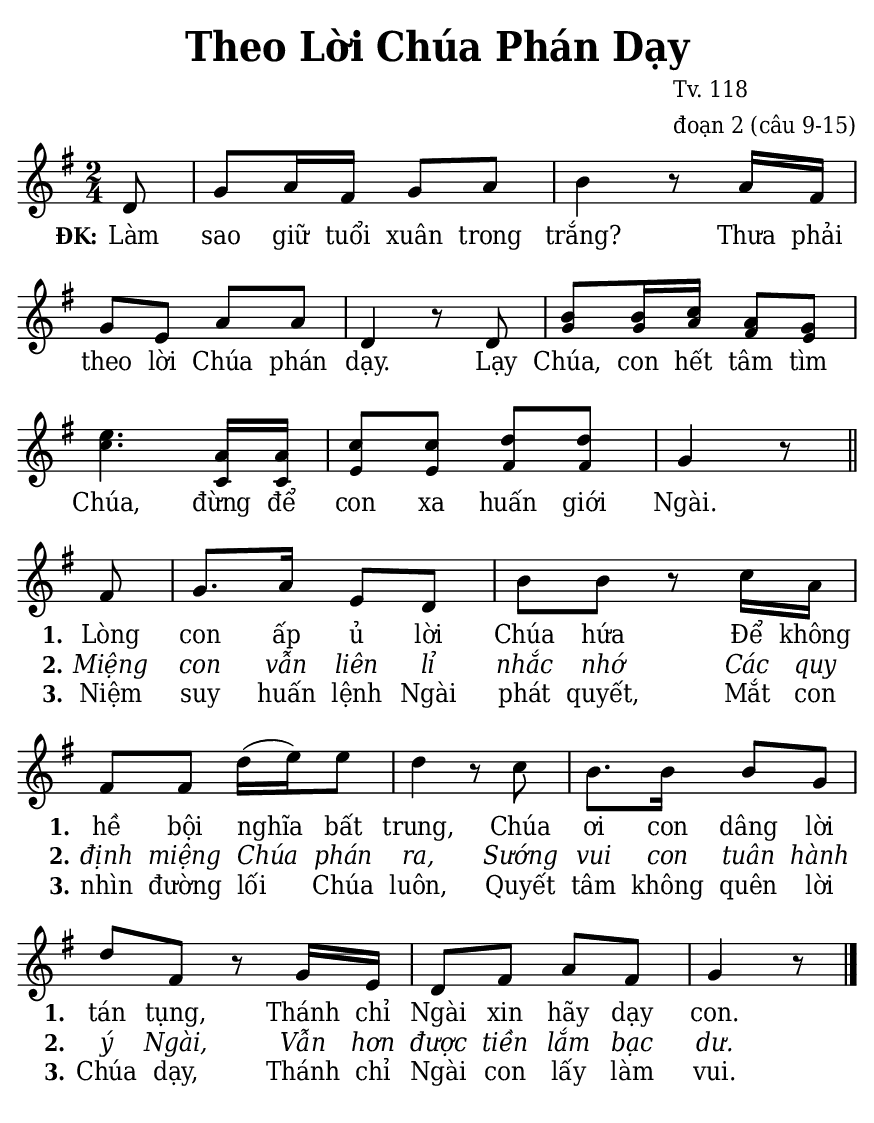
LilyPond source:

% Cài đặt chung\
\version "2.22.1"
\include "english.ly"

\header {
  title = \markup { \fontsize #1 "Theo Lời Chúa Phán Dạy" }
  composer = \markup {
    \column {
      \line { "Tv. 118" }
      \line { "đoạn 2 (câu 9-15)"  }
    }
  }
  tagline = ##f
}

% mã nguồn cho những chức năng chưa hỗ trợ trong phiên bản lilypond hiện tại
% cung cấp bởi cộng đồng lilypond khi gửi email đến lilypond-user@gnu.org
% Đổi kích thước nốt cho bè phụ
notBePhu =
#(define-music-function (font-size music) (number? ly:music?)
   (for-some-music
     (lambda (m)
       (if (music-is-of-type? m 'rhythmic-event)
           (begin
             (set! (ly:music-property m 'tweaks)
                   (cons `(font-size . ,font-size)
                         (ly:music-property m 'tweaks)))
             #t)
           #f))
     music)
   music)

% in số phiên khúc trên mỗi dòng
#(define (add-grob-definition grob-name grob-entry)
     (set! all-grob-descriptions
           (cons ((@@ (lily) completize-grob-entry)
                  (cons grob-name grob-entry))
                 all-grob-descriptions)))

#(add-grob-definition
    'StanzaNumberSpanner
    `((direction . ,LEFT)
      (font-series . bold)
      (padding . 1.0)
      (side-axis . ,X)
      (stencil . ,ly:text-interface::print)
      (X-offset . ,ly:side-position-interface::x-aligned-side)
      (Y-extent . ,grob::always-Y-extent-from-stencil)
      (meta . ((class . Spanner)
               (interfaces . (font-interface
                              side-position-interface
                              stanza-number-interface
                              text-interface))))))

\layout {
    \context {
      \Global
      \grobdescriptions #all-grob-descriptions
    }
    \context {
      \Score
      \remove Stanza_number_align_engraver
      \consists
        #(lambda (context)
           (let ((texts '())
                 (syllables '()))
             (make-engraver
              (acknowledgers
               ((stanza-number-interface engraver grob source-engraver)
                  (set! texts (cons grob texts)))
               ((lyric-syllable-interface engraver grob source-engraver)
                  (set! syllables (cons grob syllables))))
              ((stop-translation-timestep engraver)
                 (for-each
                  (lambda (text)
                    (for-each
                     (lambda (syllable)
                       (ly:pointer-group-interface::add-grob
                        text
                        'side-support-elements
                        syllable))
                     syllables))
                  texts)
                 (set! syllables '())))))
    }
    \context {
      \Lyrics
      \remove Stanza_number_engraver
      \consists
        #(lambda (context)
           (let ((text #f)
                 (last-stanza #f))
             (make-engraver
              ((process-music engraver)
                 (let ((stanza (ly:context-property context 'stanza #f)))
                   (if (and stanza (not (equal? stanza last-stanza)))
                       (let ((column (ly:context-property context
'currentCommandColumn)))
                         (set! last-stanza stanza)
                         (if text
                             (ly:spanner-set-bound! text RIGHT column))
                         (set! text (ly:engraver-make-grob engraver
'StanzaNumberSpanner '()))
                         (ly:grob-set-property! text 'text stanza)
                         (ly:spanner-set-bound! text LEFT column)))))
              ((finalize engraver)
                 (if text
                     (let ((column (ly:context-property context
'currentCommandColumn)))
                       (ly:spanner-set-bound! text RIGHT column)))))))
      \override StanzaNumberSpanner.horizon-padding = 10000
    }
}

stanzaReminderOff =
  \temporary \override StanzaNumberSpanner.after-line-breaking =
     #(lambda (grob)
        ;; Can be replaced with (not (first-broken-spanner? grob)) in 2.23.
        (if (let ((siblings (ly:spanner-broken-into (ly:grob-original grob))))
              (and (pair? siblings)
                   (not (eq? grob (car siblings)))))
            (ly:grob-suicide! grob)))

stanzaReminderOn = \undo \stanzaReminderOff
% kết thúc mã nguồn

% Nhạc phiên khúc
nhacPhienKhucSop = \relative c' {
  \partial 8 d8 |
  g a16 fs g8 a |
  b4 r8 a16 fs |
  g8 e a a |
  d,4 r8 d |
  b' b16 c a8 g |
  e'4. a,16 a |
  c8 c d d |
  g,4 r8 \bar "||"
  
  fs |
  g8. a16 e8 d |
  b' b r c16 a |
  fs8 fs d'16 (e) e8 |
  d4 r8 c |
  b8. b16 b8 g |
  d' fs, r g16 e |
  d8 fs a fs |
  g4 r8 \bar "|."
}

nhacPhienKhucAlto = \relative c' {
  d8 |
  g a16 fs g8 a |
  b4 r8 a16 fs |
  g8 e a a |
  d,4 r8 d |
  g8 g16 a fs8 e |
  c'4. c,16 c |
  e8 e fs fs |
  g4 r8
}

% Lời phiên khúc
loiPhienKhucSop = \lyrics {
  \stanzaReminderOff
  \set stanza = "ĐK:"
  Làm sao giữ tuổi xuân trong trắng?
  Thưa phải theo lời Chúa phán dạy.
  Lạy Chúa, con hết tâm tìm Chúa,
  đừng để con xa huấn giới Ngài.
  \stanzaReminderOn
  <<
    {
      \set stanza = "1."
      Lòng con ấp ủ lời Chúa hứa
      Để không hề bội nghĩa bất trung,
      Chúa ơi con dâng lời tán tụng,
      Thánh chỉ Ngài xin hãy dạy con.
    }
    \new Lyrics {
	    \set associatedVoice = "beSop"
	    \set stanza = "2."
      \override Lyrics.LyricText.font-shape = #'italic
	    Miệng con vẫn liên lỉ nhắc nhớ
	    Các quy định miệng Chúa phán ra,
	    Sướng vui con tuân hành ý Ngài,
	    Vẫn hơn được tiền lắm bạc dư.
    }
    \new Lyrics {
	    \set associatedVoice = "beSop"
	    \set stanza = "3."
	    Niệm suy huấn lệnh Ngài phát quyết,
	    Mắt con nhìn đường lối Chúa luôn,
	    Quyết tâm không quên lời Chúa dạy,
	    Thánh chỉ Ngài con lấy làm vui.
    }
  >>
}

% Dàn trang
\paper {
  #(set-paper-size "a5")
  top-margin = 3\mm
  bottom-margin = 3\mm
  left-margin = 3\mm
  right-margin = 3\mm
  indent = #0
  #(define fonts
	 (make-pango-font-tree "Deja Vu Serif Condensed"
	 		       "Deja Vu Serif Condensed"
			       "Deja Vu Serif Condensed"
			       (/ 20 20)))
  print-page-number = ##f
  system-system-spacing = #'((basic-distance . 0.1) (padding . 3))
}

TongNhip = {
  \key g \major \time 2/4
  \set Timing.beamExceptions = #'()
  \set Timing.baseMoment = #(ly:make-moment 1/4)
}

\score {
  \new ChoirStaff <<
    \new Staff \with {
        \consists "Merge_rests_engraver"
        printPartCombineTexts = ##f
      }
      <<
      \new Voice \TongNhip \partCombine 
        \nhacPhienKhucSop
        \notBePhu -1 { \nhacPhienKhucAlto }
      \new NullVoice = beSop \nhacPhienKhucSop
      \new Lyrics \lyricsto beSop \loiPhienKhucSop
      >>
  >>
  \layout {
    \override Lyrics.LyricSpace.minimum-distance = #1.5
    \override Score.BarNumber.break-visibility = ##(#f #f #f)
    \override Score.SpacingSpanner.uniform-stretching = ##t
  } 
}
